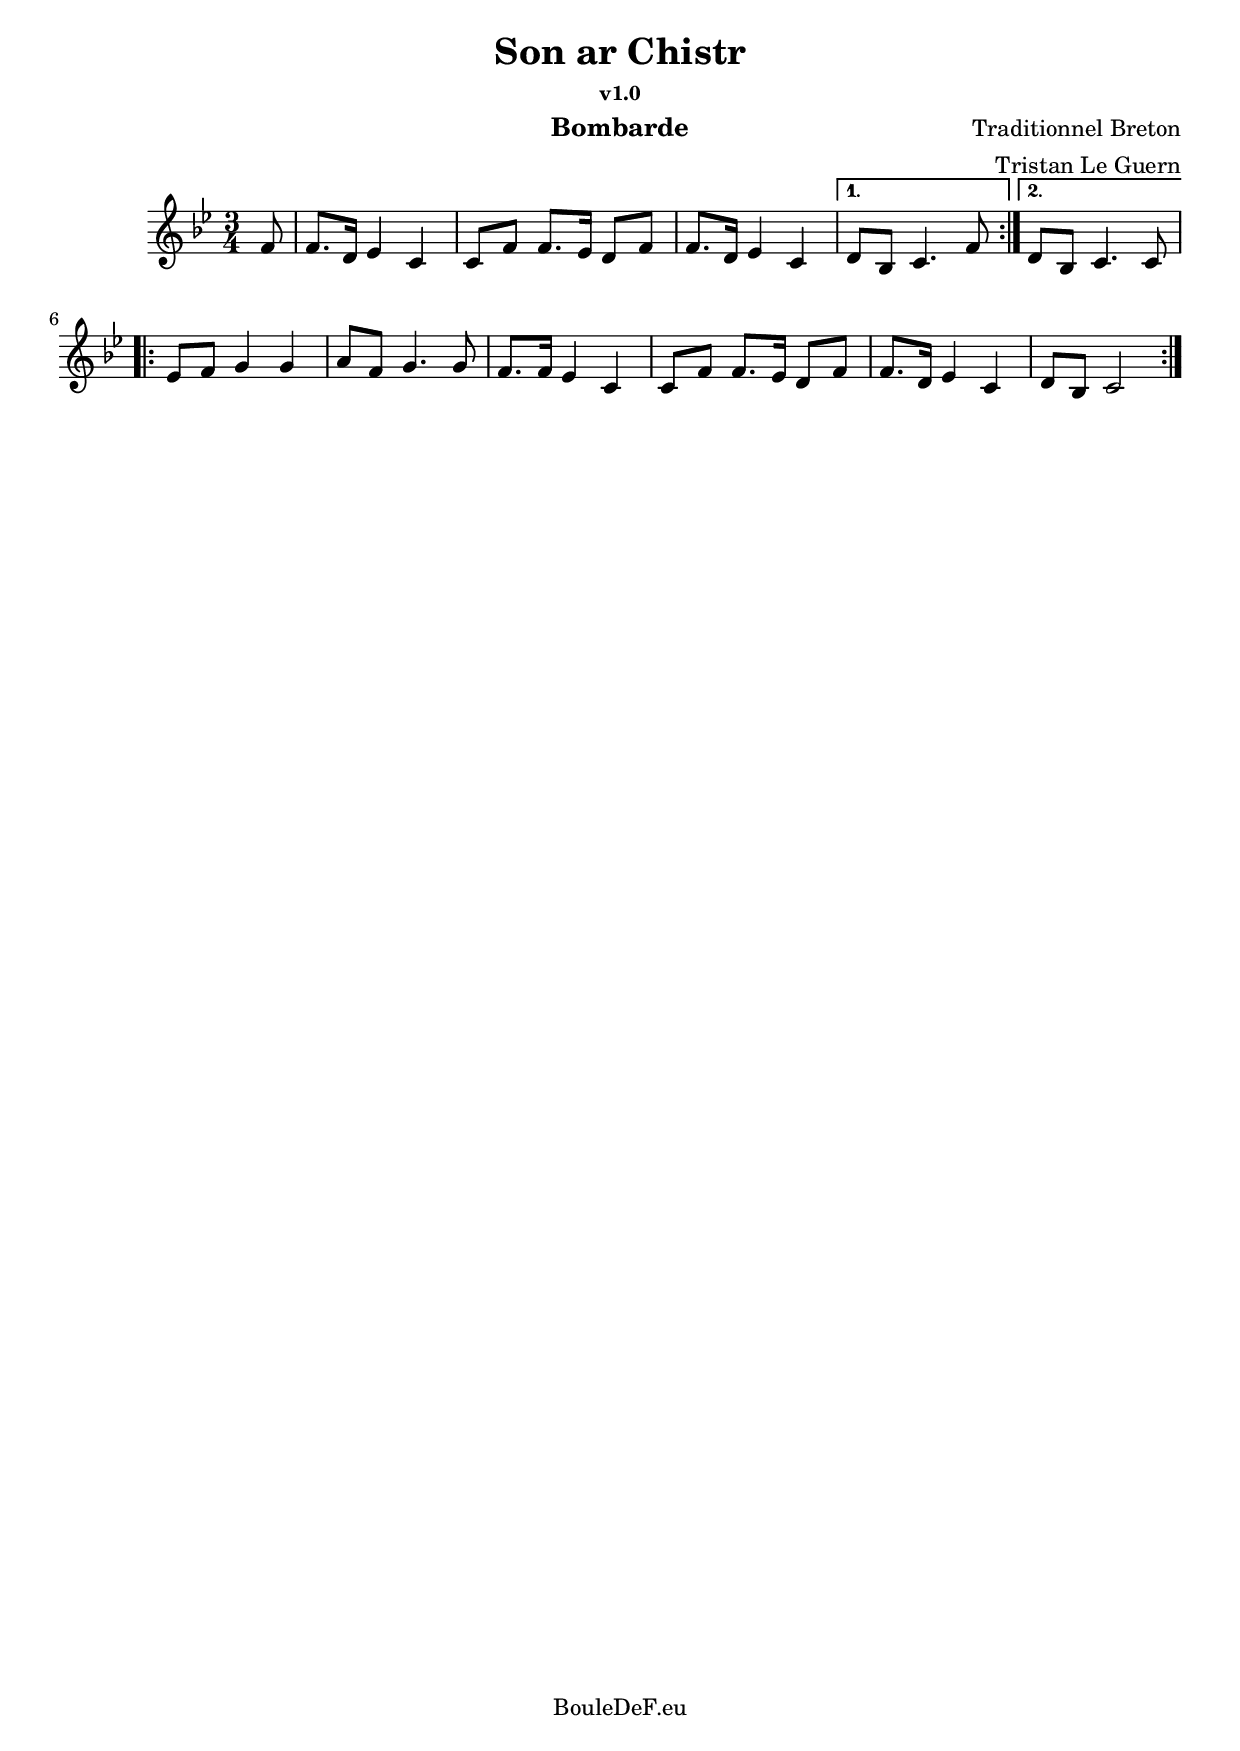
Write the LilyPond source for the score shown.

\version "2.14.2"
\include "italiano.ly"

\header {
	title = "Son ar Chistr"
	subsubtitle = "v1.0"
	composer = "Traditionnel Breton"
	arranger = "Tristan Le Guern"
	instrument = "Bombarde"
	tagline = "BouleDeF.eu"
}

\score {
	\new Staff \relative sib {
		\clef treble
		\key sib \major
		\time 3/4

		\repeat volta 2 {
			\partial 8 fa'8
			| fa8. re16 mib4 do
			| do8 fa fa8. mib16 re8 fa
			| fa8. re16 mib4 do
		}
		\alternative {
			{| re8 sib do4. fa8}
			{| re8 sib do4. do8}
		}

		\repeat volta 2 {
			| mib fa sol4 sol
			| la8 fa sol4. sol8
			| fa8. fa16 mib4 do
			| do8 fa fa8. mib16 re8 fa
			| fa8. re16 mib4 do
			| re8 sib do2
		}
	}
}
